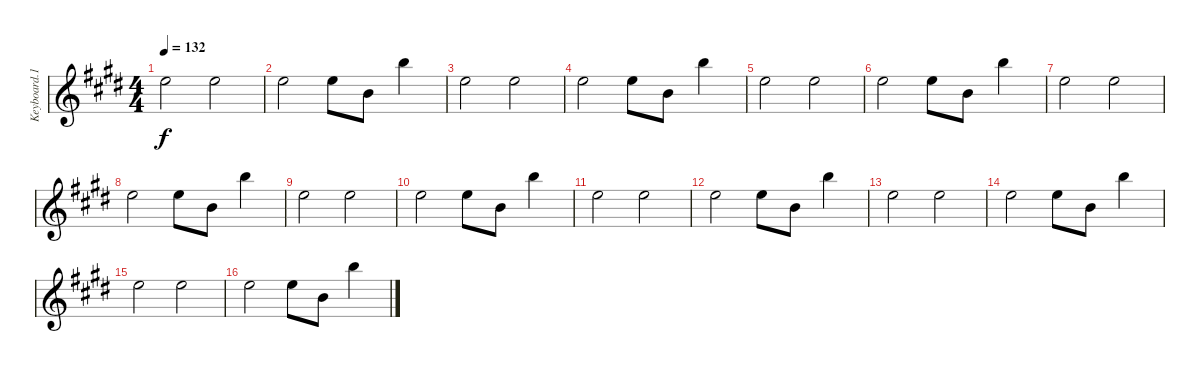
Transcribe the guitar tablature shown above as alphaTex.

\track ("Keyboard.1" "Keyboard.1") {instrument electricgrandpiano}
\staff {score}
\tuning (E4 B3 G3 D3 A2 E2 B1) {hide}
\ts (4 4)
\tempo 132
\clef g2
\ks e
12.1.2{dy f instrument electricgrandpiano} 12.1.2 |
12.1.2 12.1.8 7.1.8 19.1.4 |
12.1.2 12.1.2 |
12.1.2 12.1.8 7.1.8 19.1.4 |
12.1.2 12.1.2 |
12.1.2 12.1.8 7.1.8 19.1.4 |
12.1.2 12.1.2 |
12.1.2 12.1.8 7.1.8 19.1.4 |
12.1.2 12.1.2 |
12.1.2 12.1.8 7.1.8 19.1.4 |
12.1.2 12.1.2 |
12.1.2 12.1.8 7.1.8 19.1.4 |
12.1.2 12.1.2 |
12.1.2 12.1.8 7.1.8 19.1.4 |
12.1.2 12.1.2 |
12.1.2 12.1.8 7.1.8 19.1.4
